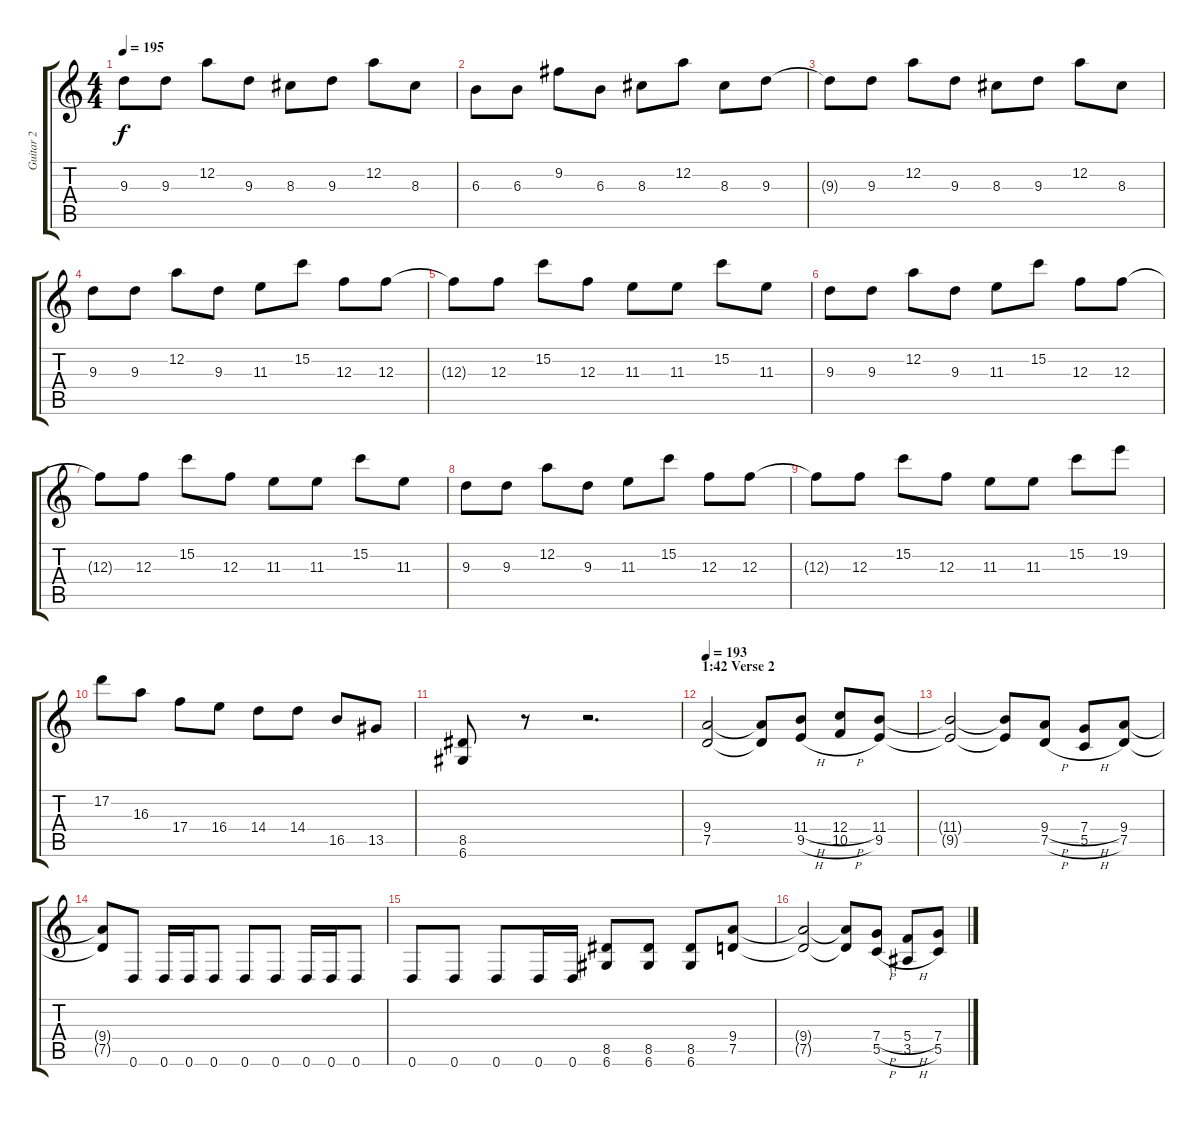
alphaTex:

\track ("Guitar 2" "Guitar 2") {instrument distortionguitar}
\staff {score tabs}
\tuning (D4 A3 F3 C3 G2 D2) {hide}
\ts (4 4)
\tempo 195
\clef g2
\ks c
9.3{t}.8{dy f} 9.3.8 12.2.8 9.3.8 8.3.8 9.3.8 12.2.8 8.3.8 |
6.3.8 6.3.8 9.2.8 6.3.8 8.3.8 12.2.8 8.3.8 9.3.8 |
9.3{t}.8 9.3.8 12.2.8 9.3.8 8.3.8 9.3.8 12.2.8 8.3.8 |
9.3.8 9.3.8 12.2.8 9.3.8 11.3.8 15.2.8 12.3.8 12.3.8 |
12.3{t}.8 12.3.8 15.2.8 12.3.8 11.3.8 11.3.8 15.2.8 11.3.8 |
9.3.8 9.3.8 12.2.8 9.3.8 11.3.8 15.2.8 12.3.8 12.3.8 |
12.3{t}.8 12.3.8 15.2.8 12.3.8 11.3.8 11.3.8 15.2.8 11.3.8 |
9.3.8 9.3.8 12.2.8 9.3.8 11.3.8 15.2.8 12.3.8 12.3.8 |
12.3{t}.8 12.3.8 15.2.8 12.3.8 11.3.8 11.3.8 15.2.8 19.2.8 |
17.2.8 16.3.8 17.4.8 16.4.8 14.4.8 14.4.8 16.5.8 13.5.8 |
(8.5 6.6).8 r.8 r.2{d} |
\section ("" "1:42 Verse 2")
\tempo 193
(9.4 7.5).2{volume 8} (9.4{t} 7.5{t}).8 (11.4{h} 9.5{h}).8 (12.4{h} 10.5{h}).8 (11.4 9.5).8 |
(11.4{t} 9.5{t}).2 (11.4{t} 9.5{t}).8 (9.4{h} 7.5{h}).8 (7.4{h} 5.5{h}).8 (9.4 7.5).8 |
(9.4{t} 7.5{t}).8 0.6.8 0.6.16 0.6.16 0.6.8 0.6.8 0.6.8 0.6.16 0.6.16 0.6.8 |
0.6.8 0.6.8 0.6.8 0.6.16 0.6.16 (8.5 6.6).8 (8.5 6.6).8 (8.5 6.6).8 (9.4 7.5).8 |
(9.4{t} 7.5{t}).2 (9.4{t} 7.5{t}).8 (7.4{h} 5.5{h}).8 (5.4{h} 3.5{h}).8 (7.4 5.5).8
